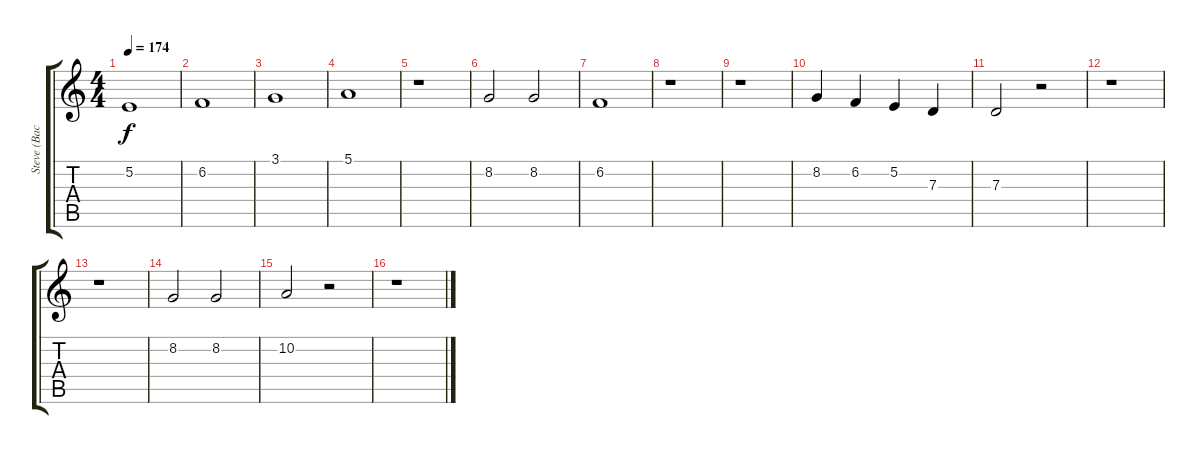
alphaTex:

\track ("Steve (Backing Vocals)" "Steve (Bac") {instrument sopranosax}
\staff {score tabs}
\tuning (E4 B3 G3 D3 A2 E2) {hide}
\ts (4 4)
\tempo 174
\clef g2
\ks c
5.2.1{dy f} |
6.2.1 |
3.1.1 |
5.1.1 |
r.1 |
8.2.2 8.2.2 |
6.2.1 |
r.1 |
r.1 |
8.2.4 6.2.4 5.2.4 7.3.4 |
7.3.2 r.2 |
r.1 |
r.1 |
8.2.2 8.2.2 |
10.2.2 r.2 |
r.1
